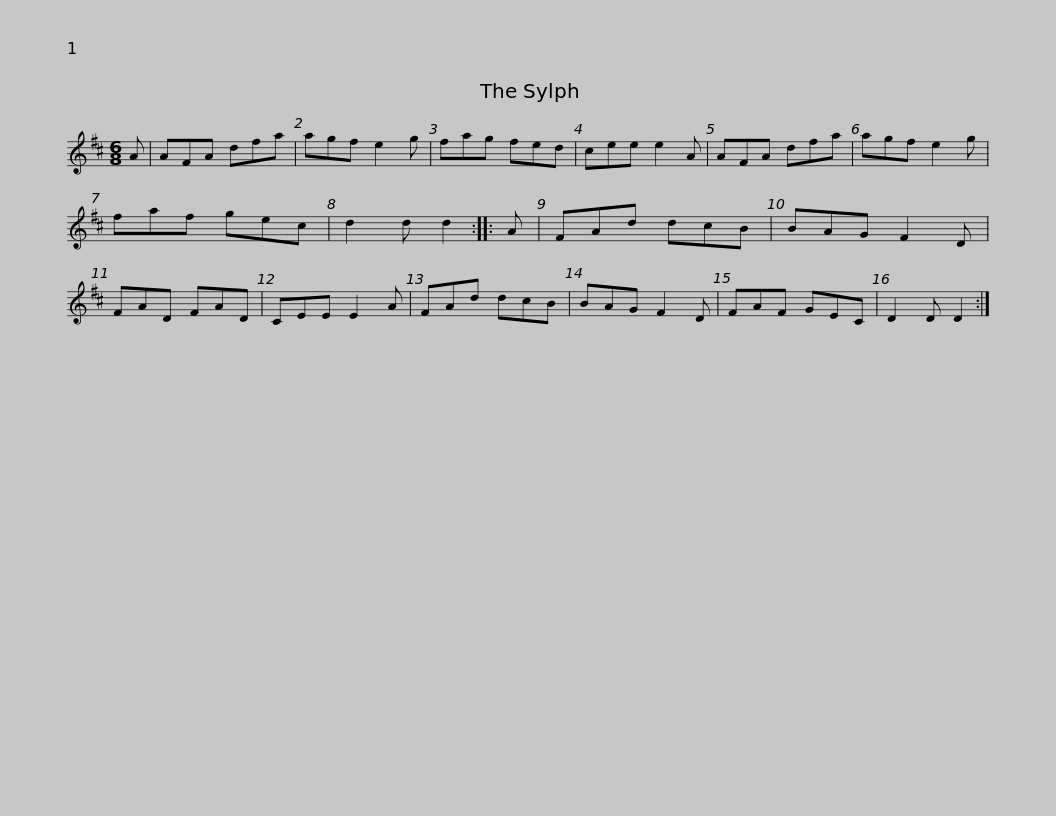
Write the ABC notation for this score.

X:1
L:1/8
M:6/8
I:linebreak $
K:D
V:1 treble
V:1
 A | AFA dfa | agf e2 g | fag fed | cee e2 A | %5
 AFA dfa | agf e2 g | faf gec |$ d2 d d2 :: A | %10
 FAd dcB | BAG F2 D | FAD FAD | CEE E2 A | FAd dcB | %15
 BAG F2 D |$ FAF GEC | D2 D D2 :| %18
